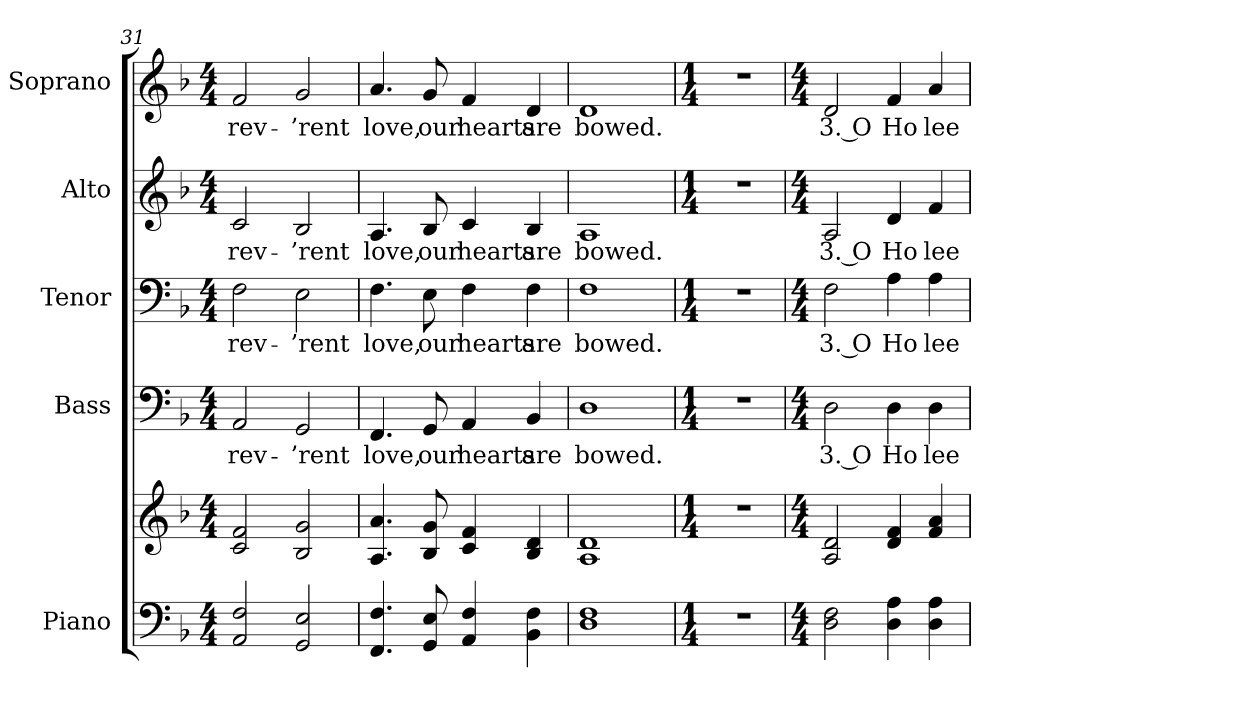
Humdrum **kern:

**kern	**kern	**kern	**text	**kern	**text	**kern	**text	**kern	**text
*part5	*part5	*part4	*part4	*part3	*part3	*part2	*part2	*part1	*part1
*staff6	*staff5	*staff4	*staff4	*staff3	*staff3	*staff2	*staff2	*staff1	*staff1
*I"Piano	*	*I"Bass	*	*I"Tenor	*	*I"Alto	*	*I"Soprano	*
*I'Pno.	*	*I'B.	*	*I'T.	*	*I'A.	*	*I'S.	*
*clefF4	*clefG2	*clefF4	*	*clefF4	*	*clefG2	*	*clefG2	*
*k[b-]	*k[b-]	*k[b-]	*	*k[b-]	*	*k[b-]	*	*k[b-]	*
*F:	*F:	*F:	*	*F:	*	*F:	*	*F:	*
*M4/4	*M4/4	*M4/4	*	*M4/4	*	*M4/4	*	*M4/4	*
=31	=31	=31	=31	=31	=31	=31	=31	=31	=31
!	!	!	!LO:LY:b:color=#000000	!	!	!	!	!	!
!	!	!	!	!	!LO:LY:b:color=#000000	!	!	!	!
!	!	!	!	!	!	!	!LO:LY:b:color=#000000	!	!
!	!	!	!	!	!	!	!	!	!LO:LY:b:color=#000000
2AAi/ 2Fi	2ci/ 2fi	2AAi/	rev-	2Fi\	rev-	2ci/	rev-	2fi/	rev-
!	!	!	!LO:LY:b:color=#000000	!	!	!	!	!	!
!	!	!	!	!	!LO:LY:b:color=#000000	!	!	!	!
!	!	!	!	!	!	!	!LO:LY:b:color=#000000	!	!
!	!	!	!	!	!	!	!	!	!LO:LY:b:color=#000000
2GGi/ 2Ei	2B-i/ 2gi	2GGi/	-’rent	2Ei\	-’rent	2B-i/	-’rent	2gi/	-’rent
!!LO:PB:g=z
=32	=32	=32	=32	=32	=32	=32	=32	=32	=32
!	!	!	!LO:LY:b:color=#000000	!	!	!	!	!	!
!	!	!	!	!	!LO:LY:b:color=#000000	!	!	!	!
!	!	!	!	!	!	!	!LO:LY:b:color=#000000	!	!
!	!	!	!	!	!	!	!	!	!LO:LY:b:color=#000000
4.FFi/ 4.Fi	4.Ai/ 4.ai	4.FFi/	love,	4.Fi\	love,	4.Ai/	love,	4.ai/	love,
!	!	!	!LO:LY:b:color=#000000	!	!	!	!	!	!
!	!	!	!	!	!LO:LY:b:color=#000000	!	!	!	!
!	!	!	!	!	!	!	!LO:LY:b:color=#000000	!	!
!	!	!	!	!	!	!	!	!	!LO:LY:b:color=#000000
8GGi/ 8Ei	8B-i/ 8gi	8GGi/	our	8Ei\	our	8B-i/	our	8gi/	our
!	!	!	!LO:LY:b:color=#000000	!	!	!	!	!	!
!	!	!	!	!	!LO:LY:b:color=#000000	!	!	!	!
!	!	!	!	!	!	!	!LO:LY:b:color=#000000	!	!
!	!	!	!	!	!	!	!	!	!LO:LY:b:color=#000000
4AAi/ 4Fi	4ci/ 4fi	4AAi/	hearts	4Fi\	hearts	4ci/	hearts	4fi/	hearts
!	!	!	!LO:LY:b:color=#000000	!	!	!	!	!	!
!	!	!	!	!	!LO:LY:b:color=#000000	!	!	!	!
!	!	!	!	!	!	!	!LO:LY:b:color=#000000	!	!
!	!	!	!	!	!	!	!	!	!LO:LY:b:color=#000000
4BB-i\ 4Fi	4B-i/ 4di	4BB-i/	are	4Fi\	are	4B-i/	are	4di/	are
=33	=33	=33	=33	=33	=33	=33	=33	=33	=33
!	!	!	!LO:LY:b:color=#000000	!	!	!	!	!	!
!	!	!	!	!	!LO:LY:b:color=#000000	!	!	!	!
!	!	!	!	!	!	!	!LO:LY:b:color=#000000	!	!
!	!	!	!	!	!	!	!	!	!LO:LY:b:color=#000000
1Di 1Fi	1Ai 1di	1Di	bowed.	1Fi	bowed.	1Ai	bowed.	1di	bowed.
=34	=34	=34	=34	=34	=34	=34	=34	=34	=34
*M1/4	*M1/4	*M1/4	*	*M1/4	*	*M1/4	*	*M1/4	*
!LO:N:vis=1	!LO:N:vis=1	!LO:N:vis=1	!	!LO:N:vis=1	!	!LO:N:vis=1	!	!LO:N:vis=1	!
4r	4r	4r	.	4r	.	4r	.	4r	.
!!LO:PB:g=z
=35	=35	=35	=35	=35	=35	=35	=35	=35	=35
*M4/4	*M4/4	*M4/4	*	*M4/4	*	*M4/4	*	*M4/4	*
!	!	!	!LO:LY:b:color=#000000	!	!	!	!	!	!
!	!	!	!	!	!LO:LY:b:color=#000000	!	!	!	!
!	!	!	!	!	!	!	!LO:LY:b:color=#000000	!	!
!	!	!	!	!	!	!	!	!	!LO:LY:b:color=#000000
2Di\ 2Fi	2Ai/ 2di	2Di\	3. O	2Fi\	3. O	2Ai/	3. O	2di/	3. O
!	!	!	!LO:LY:b:color=#000000	!	!	!	!	!	!
!	!	!	!	!	!LO:LY:b:color=#000000	!	!	!	!
!	!	!	!	!	!	!	!LO:LY:b:color=#000000	!	!
!	!	!	!	!	!	!	!	!	!LO:LY:b:color=#000000
4Di\ 4Ai	4di/ 4fi	4Di\	Ho	4Ai\	Ho	4di/	Ho	4fi/	Ho
!	!	!	!LO:LY:b:color=#000000	!	!	!	!	!	!
!	!	!	!	!	!LO:LY:b:color=#000000	!	!	!	!
!	!	!	!	!	!	!	!LO:LY:b:color=#000000	!	!
!	!	!	!	!	!	!	!	!	!LO:LY:b:color=#000000
4Di\ 4Ai	4fi/ 4ai	4Di\	lee	4Ai\	lee	4fi/	lee	4ai/	lee
=	=	=	=	=	=	=	=	=	=
*-	*-	*-	*-	*-	*-	*-	*-	*-	*-
